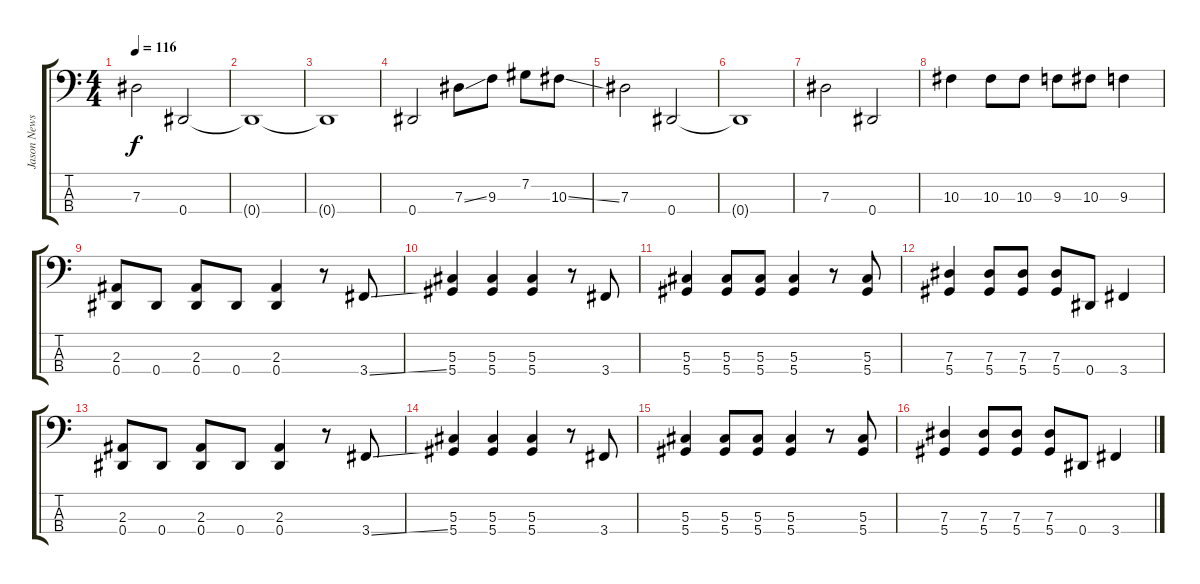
\track ("Jason Newsted" "Jason News") {instrument electricbasspick}
\staff {score tabs}
\tuning (Gb2 Db2 Ab1 Eb1) {hide}
\ts (4 4)
\tempo 116
\clef f4
\ks c
7.3.2{dy f} 0.4.2 |
0.4{t}.1 |
0.4{t}.1 |
0.4.2 7.3{ss}.8 9.3.8 7.2.8 10.3{ss}.8 |
7.3.2 0.4.2 |
0.4{t}.1 |
7.3.2 0.4.2 |
10.3.4 10.3.8 10.3.8 9.3.8 10.3.8 9.3.4 |
(2.3 0.4).8 0.4.8 (2.3 0.4).8 0.4.8 (2.3 0.4).4 r.8 3.4{ss}.8 |
(5.3 5.4).4 (5.3 5.4).4 (5.3 5.4).4 r.8 3.4.8 |
(5.3 5.4).4 (5.3 5.4).8 (5.3 5.4).8 (5.3 5.4).4 r.8 (5.3 5.4).8 |
(7.3 5.4).4 (7.3 5.4).8 (7.3 5.4).8 (7.3 5.4).8 0.4.8 3.4.4 |
(2.3 0.4).8 0.4.8 (2.3 0.4).8 0.4.8 (2.3 0.4).4 r.8 3.4{ss}.8 |
(5.3 5.4).4 (5.3 5.4).4 (5.3 5.4).4 r.8 3.4.8 |
(5.3 5.4).4 (5.3 5.4).8 (5.3 5.4).8 (5.3 5.4).4 r.8 (5.3 5.4).8 |
(7.3 5.4).4 (7.3 5.4).8 (7.3 5.4).8 (7.3 5.4).8 0.4.8 3.4.4
